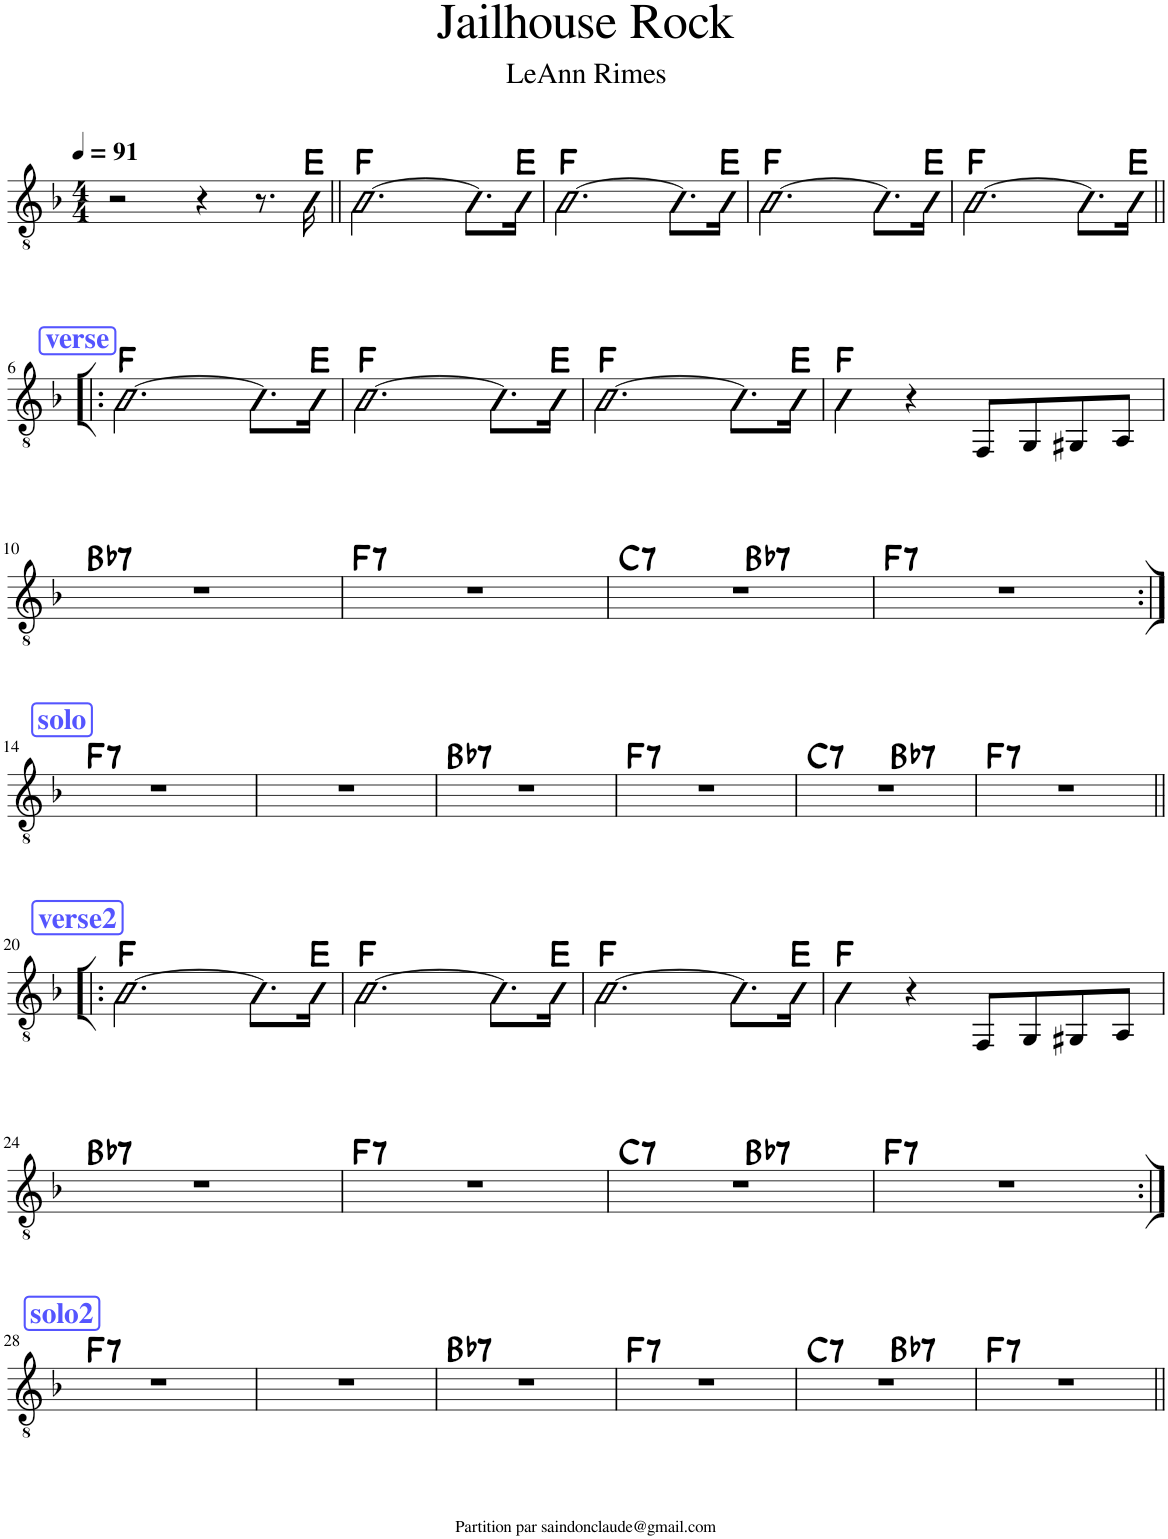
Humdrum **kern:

**kern	**harte
*part1	*part1
*staff1	*
*I"Classical Guitar	*
*I'Guit.	*
*clefGv2	*
*k[b-]	*
*M4/4	*
*MM91	*
=1	=1
2r	.
4r	.
8.r	.
16E\	E:maj
=2||	=2||
[2.F\	F:maj
8.F\L]	.
16E\Jk	E:maj
=3	=3
[2.F\	F:maj
8.F\L]	.
16E\Jk	E:maj
=4	=4
[2.F\	F:maj
8.F\L]	.
16E\Jk	E:maj
=5	=5
[2.F\	F:maj
8.F\L]	.
16E\Jk	E:maj
!!LO:LB:g=z
!!LO:REH:place=s1:a:B:cj:color=#5555FF:fs=14:t=verse
=6!|:	=6!|:
[2.F\	F:maj
8.F\L]	.
16E\Jk	E:maj
=7	=7
[2.F\	F:maj
8.F\L]	.
16E\Jk	E:maj
=8	=8
[2.F\	F:maj
8.F\L]	.
16E\Jk	E:maj
=9	=9
4F\	F:maj
4r	.
8FF/L	.
8GG/	.
8GG#X/	.
8AA/J	.
!!LO:LB:g=z
=10	=10
!	!LO:H:kt=7
1r	Bb:7
=11	=11
!	!LO:H:kt=7
1r	F:7
=12	=12
!	!LO:H:kt=7
*^	*
1r	2ryy	C:7
!	!	!LO:H:kt=7
.	2ryy	Bb:7
=13	=13	=13
!	!	!LO:H:kt=7
*v	*v	*
1r	F:7
!!LO:LB:g=z
!!LO:REH:place=s1:a:B:cj:color=#5555FF:fs=14:t=solo
=14:|!	=14:|!
!	!LO:H:kt=7
1r	F:7
=15	=15
1r	.
=16	=16
!	!LO:H:kt=7
1r	Bb:7
=17	=17
!	!LO:H:kt=7
1r	F:7
=18	=18
!	!LO:H:kt=7
*^	*
1r	2ryy	C:7
!	!	!LO:H:kt=7
.	2ryy	Bb:7
=19	=19	=19
!	!	!LO:H:kt=7
*v	*v	*
1r	F:7
!!LO:LB:g=z
!!LO:REH:place=s1:a:B:cj:color=#5555FF:fs=14:t=verse2
=20!|:	=20!|:
[2.F\	F:maj
8.F\L]	.
16E\Jk	E:maj
=21	=21
[2.F\	F:maj
8.F\L]	.
16E\Jk	E:maj
=22	=22
[2.F\	F:maj
8.F\L]	.
16E\Jk	E:maj
=23	=23
4F\	F:maj
4r	.
8FF/L	.
8GG/	.
8GG#X/	.
8AA/J	.
!!LO:LB:g=z
=24	=24
!	!LO:H:kt=7
1r	Bb:7
=25	=25
!	!LO:H:kt=7
1r	F:7
=26	=26
!	!LO:H:kt=7
*^	*
1r	2ryy	C:7
!	!	!LO:H:kt=7
.	2ryy	Bb:7
=27	=27	=27
!	!	!LO:H:kt=7
*v	*v	*
1r	F:7
!!LO:LB:g=z
!!LO:REH:place=s1:a:B:cj:color=#5555FF:fs=14:t=solo2
=28:|!	=28:|!
!	!LO:H:kt=7
1r	F:7
=29	=29
1r	.
=30	=30
!	!LO:H:kt=7
1r	Bb:7
=31	=31
!	!LO:H:kt=7
1r	F:7
=32	=32
!	!LO:H:kt=7
*^	*
1r	2ryy	C:7
!	!	!LO:H:kt=7
.	2ryy	Bb:7
=33	=33	=33
!	!	!LO:H:kt=7
*v	*v	*
1r	F:7
=||	=||
*-	*-
